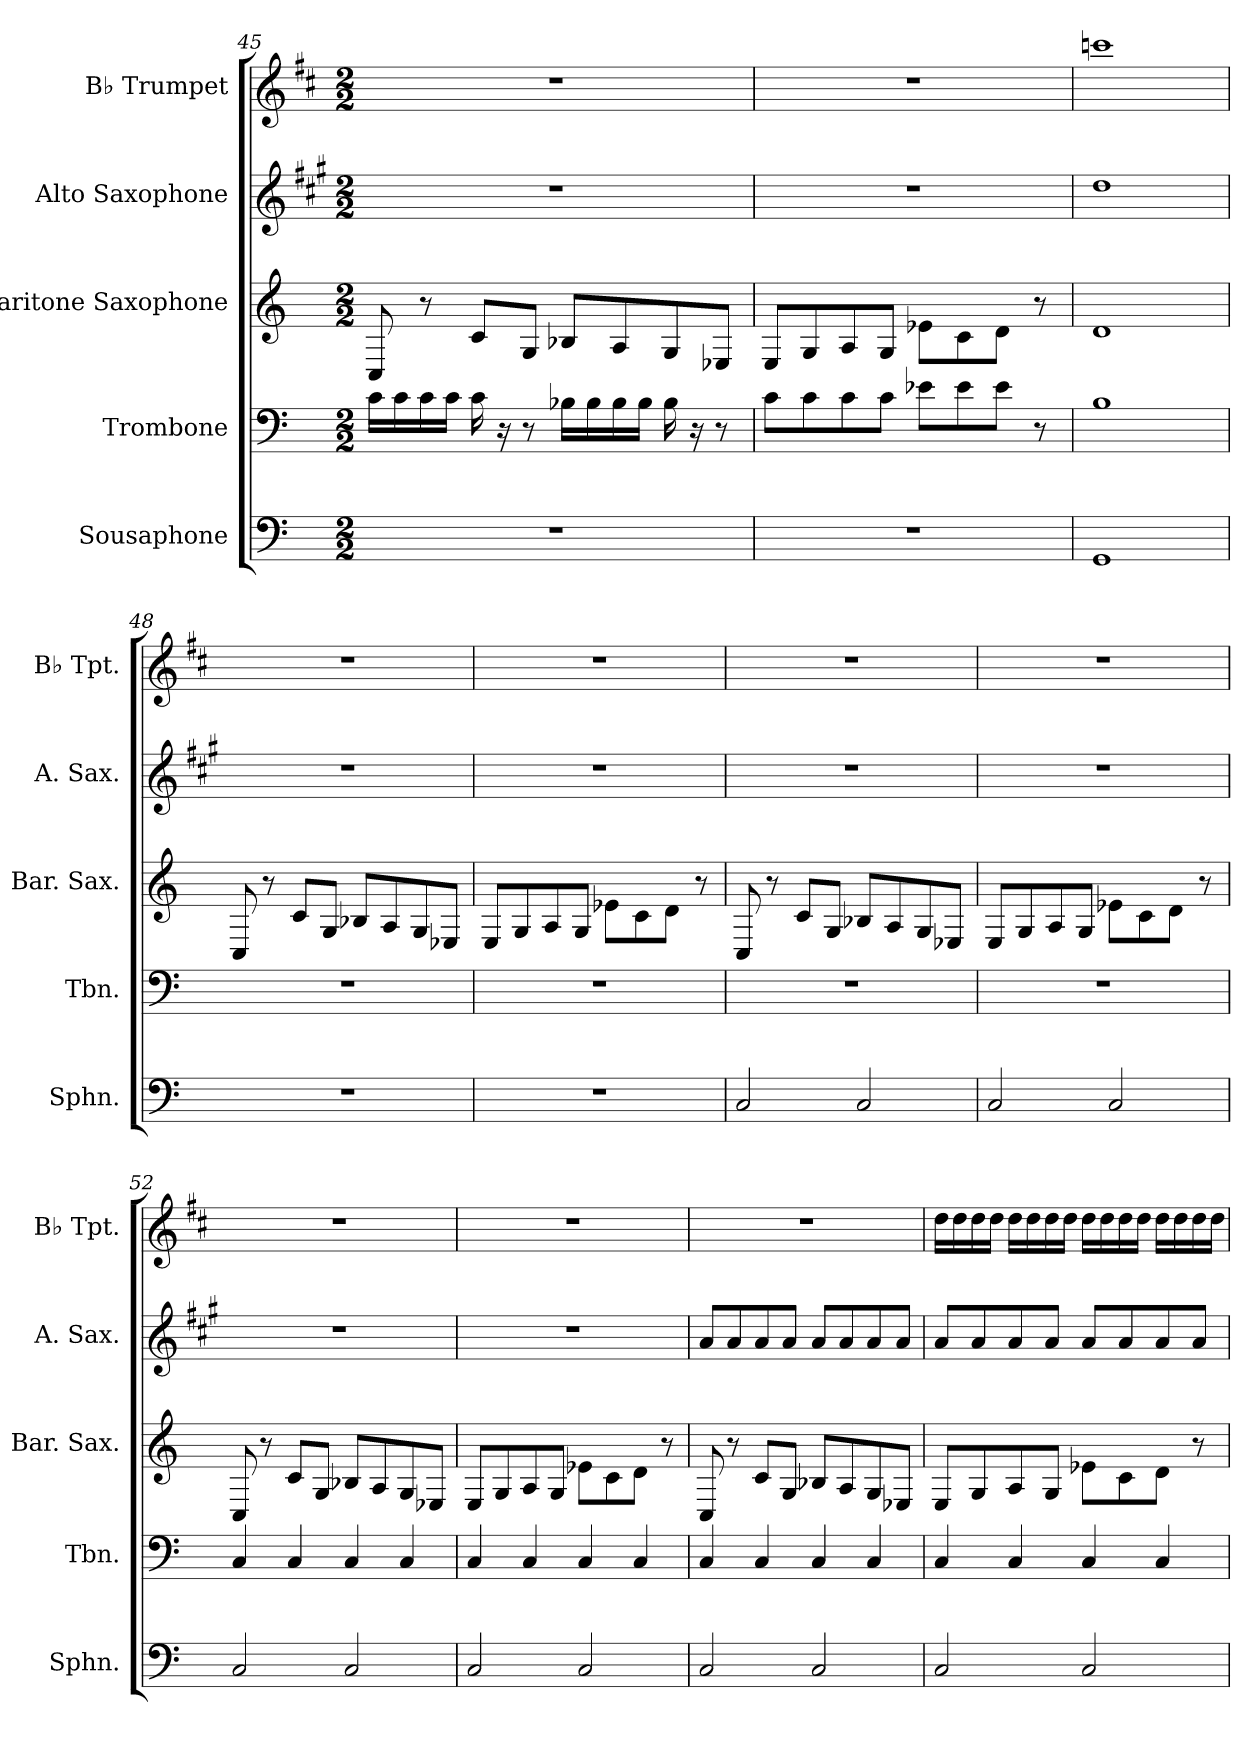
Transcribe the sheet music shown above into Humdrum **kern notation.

**kern	**kern	**kern	**kern	**kern
*part5	*part4	*part3	*part2	*part1
*staff5	*staff4	*staff3	*staff2	*staff1
*I"Sousaphone	*I"Trombone	*I"Baritone Saxophone	*I"Alto Saxophone	*I"B♭ Trumpet
*I'Sphn.	*I'Tbn.	*I'Bar. Sax.	*I'A. Sax.	*I'B♭ Tpt.
!!LO:LB:g=z
*clefF4	*clefF4	*clefG2	*clefG2	*clefG2
*	*	*ITrd12c21	*ITrd5c9	*ITrd1c2
*k[]	*k[]	*k[]	*k[]	*k[]
*M2/2	*M2/2	*M2/2	*M2/2	*M2/2
=45	=45	=45	=45	=45
1r	16c\LL	8CC/	1r	1r
.	16c\	.	.	.
.	16c\	8r	.	.
.	16c\JJ	.	.	.
.	16c\	8C/L	.	.
.	16r	.	.	.
.	8r	8GG/J	.	.
.	16B-X\LL	8BB-X/L	.	.
.	16B-\	.	.	.
.	16B-\	8AA/	.	.
.	16B-\JJ	.	.	.
.	16B-\	8GG/	.	.
.	16r	.	.	.
.	8r	8EE-X/J	.	.
=46	=46	=46	=46	=46
1r	8c\L	8EE/L	1r	1r
.	8c\	8GG/	.	.
.	8c\	8AA/	.	.
.	8c\J	8GG/J	.	.
.	8e-X\L	8E-X\L	.	.
.	8e-\	8C\	.	.
.	8e-\J	8D\J	.	.
.	8r	8r	.	.
=47	=47	=47	=47	=47
1GG	1B	1D	1f	1bb-X
=48	=48	=48	=48	=48
1r	1r	8CC/	1r	1r
.	.	8r	.	.
.	.	8C/L	.	.
.	.	8GG/J	.	.
.	.	8BB-X/L	.	.
.	.	8AA/	.	.
.	.	8GG/	.	.
.	.	8EE-X/J	.	.
!!LO:PB:g=z
=49	=49	=49	=49	=49
1r	1r	8EE/L	1r	1r
.	.	8GG/	.	.
.	.	8AA/	.	.
.	.	8GG/J	.	.
.	.	8E-X\L	.	.
.	.	8C\	.	.
.	.	8D\J	.	.
.	.	8r	.	.
=50	=50	=50	=50	=50
2C/	1r	8CC/	1r	1r
.	.	8r	.	.
.	.	8C/L	.	.
.	.	8GG/J	.	.
2C/	.	8BB-X/L	.	.
.	.	8AA/	.	.
.	.	8GG/	.	.
.	.	8EE-X/J	.	.
=51	=51	=51	=51	=51
2C/	1r	8EE/L	1r	1r
.	.	8GG/	.	.
.	.	8AA/	.	.
.	.	8GG/J	.	.
2C/	.	8E-X\L	.	.
.	.	8C\	.	.
.	.	8D\J	.	.
.	.	8r	.	.
=52	=52	=52	=52	=52
2C/	4C/	8CC/	1r	1r
.	.	8r	.	.
.	4C/	8C/L	.	.
.	.	8GG/J	.	.
2C/	4C/	8BB-X/L	.	.
.	.	8AA/	.	.
.	4C/	8GG/	.	.
.	.	8EE-X/J	.	.
!!LO:LB:g=z
=53	=53	=53	=53	=53
2C/	4C/	8EE/L	1r	1r
.	.	8GG/	.	.
.	4C/	8AA/	.	.
.	.	8GG/J	.	.
2C/	4C/	8E-X\L	.	.
.	.	8C\	.	.
.	4C/	8D\J	.	.
.	.	8r	.	.
=54	=54	=54	=54	=54
2C/	4C/	8CC/	8c/L	1r
.	.	8r	8c/	.
.	4C/	8C/L	8c/	.
.	.	8GG/J	8c/J	.
2C/	4C/	8BB-X/L	8c/L	.
.	.	8AA/	8c/	.
.	4C/	8GG/	8c/	.
.	.	8EE-X/J	8c/J	.
=55	=55	=55	=55	=55
2C/	4C/	8EE/L	8c/L	16cc\LL
.	.	.	.	16cc\
.	.	8GG/	8c/	16cc\
.	.	.	.	16cc\JJ
.	4C/	8AA/	8c/	16cc\LL
.	.	.	.	16cc\
.	.	8GG/J	8c/J	16cc\
.	.	.	.	16cc\JJ
2C/	4C/	8E-X\L	8c/L	16cc\LL
.	.	.	.	16cc\
.	.	8C\	8c/	16cc\
.	.	.	.	16cc\JJ
.	4C/	8D\J	8c/	16cc\LL
.	.	.	.	16cc\
.	.	8r	8c/J	16cc\
.	.	.	.	16cc\JJ
=	=	=	=	=
*-	*-	*-	*-	*-
